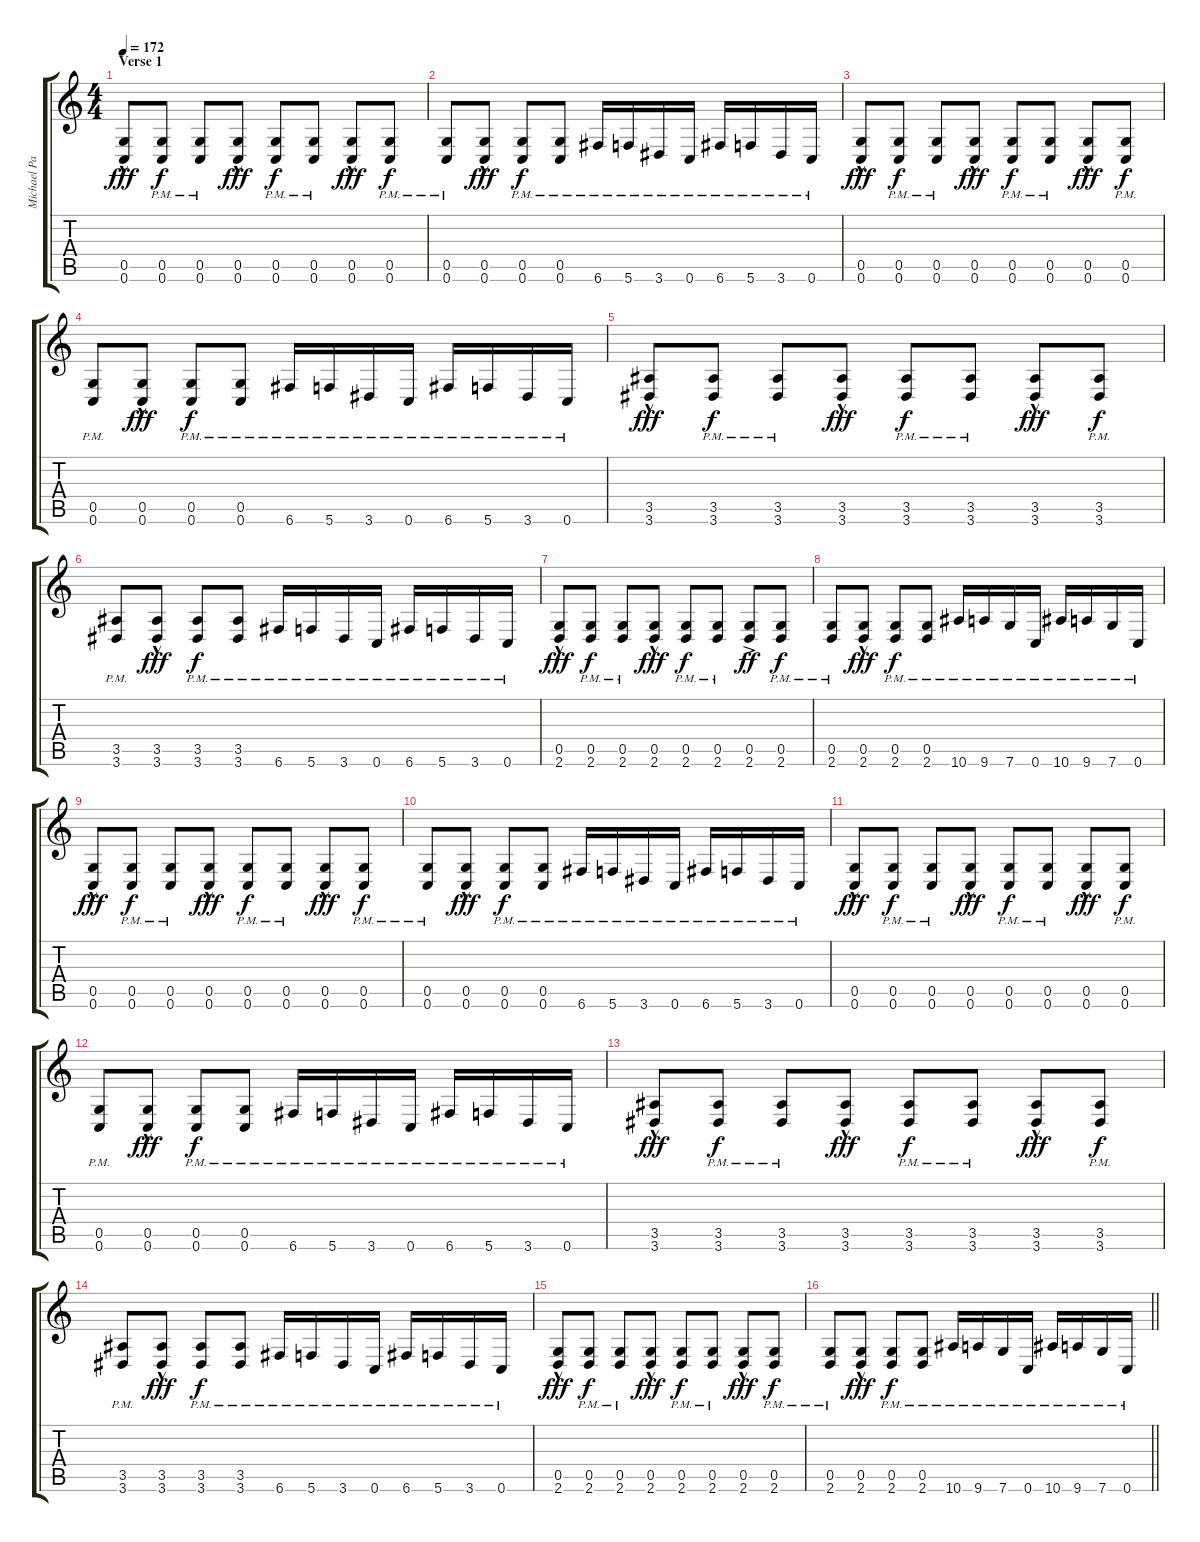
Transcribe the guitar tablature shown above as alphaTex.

\track ("Michael Padge (Lead Guitar)" "Michael Pa") {instrument distortionguitar}
\staff {score tabs}
\tuning (D4 A3 F3 C3 G2 C2) {hide}
\ts (4 4)
\section ("" "Verse 1")
\tempo 172
\clef g2
\ks c
(0.5 0.6{hac}).8{dy fff} (0.5{pm} 0.6{pm}).8{dy f} (0.5{pm} 0.6{pm}).8 (0.5 0.6{hac}).8{dy fff} (0.5{pm} 0.6{pm}).8{dy f} (0.5{pm} 0.6{pm}).8 (0.5 0.6{hac}).8{dy fff} (0.5{pm} 0.6{pm}).8{dy f} |
(0.5{pm} 0.6{pm}).8 (0.5 0.6{hac}).8{dy fff} (0.5{pm} 0.6{pm}).8{dy f} (0.5{pm} 0.6{pm}).8 6.6{pm}.16 5.6{pm}.16 3.6{pm}.16 0.6{pm}.16 6.6{pm}.16 5.6{pm}.16 3.6{pm}.16 0.6{pm}.16 |
(0.5 0.6{hac}).8{dy fff} (0.5{pm} 0.6{pm}).8{dy f} (0.5{pm} 0.6{pm}).8 (0.5 0.6{hac}).8{dy fff} (0.5{pm} 0.6{pm}).8{dy f} (0.5{pm} 0.6{pm}).8 (0.5 0.6{hac}).8{dy fff} (0.5{pm} 0.6{pm}).8{dy f} |
(0.5{pm} 0.6{pm}).8 (0.5 0.6{hac}).8{dy fff} (0.5{pm} 0.6{pm}).8{dy f} (0.5{pm} 0.6{pm}).8 6.6{pm}.16 5.6{pm}.16 3.6{pm}.16 0.6{pm}.16 6.6{pm}.16 5.6{pm}.16 3.6{pm}.16 0.6{pm}.16 |
(3.5 3.6{hac}).8{dy fff} (3.5{pm} 3.6{pm}).8{dy f} (3.5{pm} 3.6{pm}).8 (3.5 3.6{hac}).8{dy fff} (3.5{pm} 3.6{pm}).8{dy f} (3.5{pm} 3.6{pm}).8 (3.5 3.6{hac}).8{dy fff} (3.5{pm} 3.6{pm}).8{dy f} |
(3.5{pm} 3.6{pm}).8 (3.5 3.6{hac}).8{dy fff} (3.5{pm} 3.6{pm}).8{dy f} (3.5{pm} 3.6{pm}).8 6.6{pm}.16 5.6{pm}.16 3.6{pm}.16 0.6{pm}.16 6.6{pm}.16 5.6{pm}.16 3.6{pm}.16 0.6{pm}.16 |
(0.5 2.6{hac}).8{dy fff} (0.5{pm} 2.6{pm}).8{dy f} (0.5{pm} 2.6{pm}).8 (0.5 2.6{hac}).8{dy fff} (0.5{pm} 2.6{pm}).8{dy f} (0.5{pm} 2.6{pm}).8 (0.5 2.6{ac}).8{dy ff} (0.5{pm} 2.6{pm}).8{dy f} |
(0.5{pm} 2.6{pm}).8 (0.5 2.6{hac}).8{dy fff} (0.5{pm} 2.6{pm}).8{dy f} (0.5{pm} 2.6{pm}).8 10.6{pm}.16 9.6{pm}.16 7.6{pm}.16 0.6{pm}.16 10.6{pm}.16 9.6{pm}.16 7.6{pm}.16 0.6{pm}.16 |
(0.5 0.6{hac}).8{dy fff} (0.5{pm} 0.6{pm}).8{dy f} (0.5{pm} 0.6{pm}).8 (0.5 0.6{hac}).8{dy fff} (0.5{pm} 0.6{pm}).8{dy f} (0.5{pm} 0.6{pm}).8 (0.5 0.6{hac}).8{dy fff} (0.5{pm} 0.6{pm}).8{dy f} |
(0.5{pm} 0.6{pm}).8 (0.5 0.6{hac}).8{dy fff} (0.5{pm} 0.6{pm}).8{dy f} (0.5{pm} 0.6{pm}).8 6.6{pm}.16 5.6{pm}.16 3.6{pm}.16 0.6{pm}.16 6.6{pm}.16 5.6{pm}.16 3.6{pm}.16 0.6{pm}.16 |
(0.5 0.6{hac}).8{dy fff} (0.5{pm} 0.6{pm}).8{dy f} (0.5{pm} 0.6{pm}).8 (0.5 0.6{hac}).8{dy fff} (0.5{pm} 0.6{pm}).8{dy f} (0.5{pm} 0.6{pm}).8 (0.5 0.6{hac}).8{dy fff} (0.5{pm} 0.6{pm}).8{dy f} |
(0.5{pm} 0.6{pm}).8 (0.5 0.6{hac}).8{dy fff} (0.5{pm} 0.6{pm}).8{dy f} (0.5{pm} 0.6{pm}).8 6.6{pm}.16 5.6{pm}.16 3.6{pm}.16 0.6{pm}.16 6.6{pm}.16 5.6{pm}.16 3.6{pm}.16 0.6{pm}.16 |
(3.5 3.6{hac}).8{dy fff} (3.5{pm} 3.6{pm}).8{dy f} (3.5{pm} 3.6{pm}).8 (3.5 3.6{hac}).8{dy fff} (3.5{pm} 3.6{pm}).8{dy f} (3.5{pm} 3.6{pm}).8 (3.5 3.6{hac}).8{dy fff} (3.5{pm} 3.6{pm}).8{dy f} |
(3.5{pm} 3.6{pm}).8 (3.5 3.6{hac}).8{dy fff} (3.5{pm} 3.6{pm}).8{dy f} (3.5{pm} 3.6{pm}).8 6.6{pm}.16 5.6{pm}.16 3.6{pm}.16 0.6{pm}.16 6.6{pm}.16 5.6{pm}.16 3.6{pm}.16 0.6{pm}.16 |
(0.5 2.6{hac}).8{dy fff} (0.5{pm} 2.6{pm}).8{dy f} (0.5{pm} 2.6{pm}).8 (0.5 2.6{hac}).8{dy fff} (0.5{pm} 2.6{pm}).8{dy f} (0.5{pm} 2.6{pm}).8 (0.5 2.6{hac}).8{dy fff} (0.5{pm} 2.6{pm}).8{dy f} |
\barLineRight lightlight
(0.5{pm} 2.6{pm}).8 (0.5 2.6{hac}).8{dy fff} (0.5{pm} 2.6{pm}).8{dy f} (0.5{pm} 2.6{pm}).8 10.6{pm}.16 9.6{pm}.16 7.6{pm}.16 0.6{pm}.16 10.6{pm}.16 9.6{pm}.16 7.6{pm}.16 0.6{pm}.16
